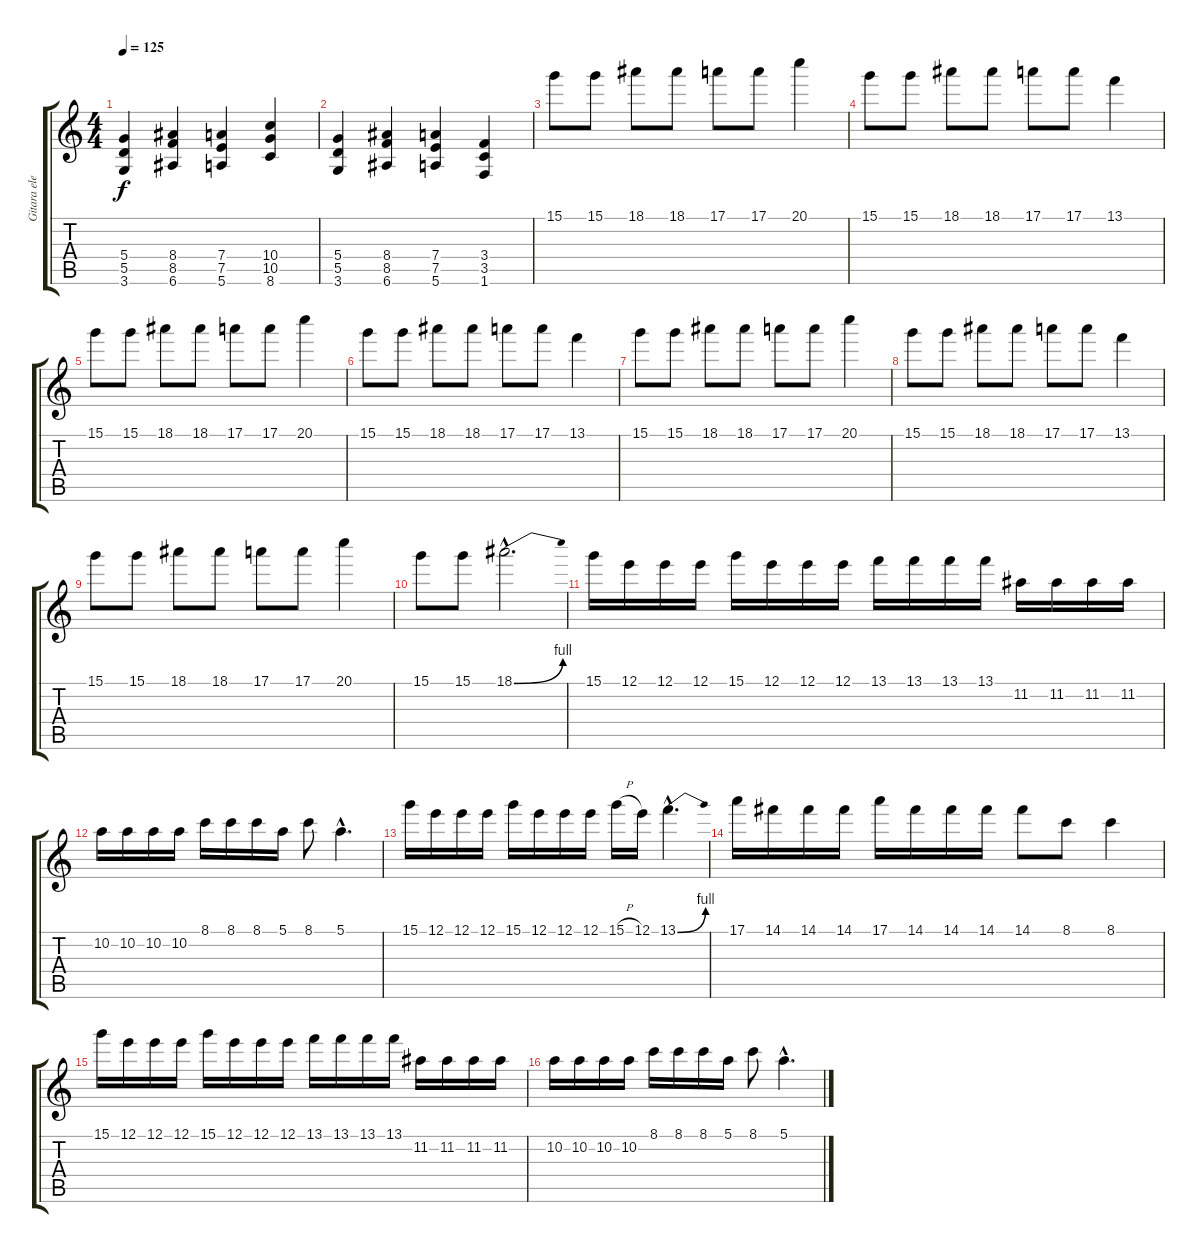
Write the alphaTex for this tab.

\track ("Gitara elektryczna" "Gitara ele") {instrument distortionguitar}
\staff {score tabs}
\tuning (E4 B3 G3 D3 A2 E2) {hide}
\ts (4 4)
\tempo 125
\clef g2
\ks c
(5.4 5.5 3.6).4{dy f} (8.4 8.5 6.6).4 (7.4 7.5 5.6).4 (10.4 10.5 8.6).4 |
(5.4 5.5 3.6).4 (8.4 8.5 6.6).4 (7.4 7.5 5.6).4 (3.4 3.5 1.6).4 |
15.1.8 15.1.8 18.1.8 18.1.8 17.1.8 17.1.8 20.1.4 |
15.1.8 15.1.8 18.1.8 18.1.8 17.1.8 17.1.8 13.1.4 |
15.1.8 15.1.8 18.1.8 18.1.8 17.1.8 17.1.8 20.1.4 |
15.1.8 15.1.8 18.1.8 18.1.8 17.1.8 17.1.8 13.1.4 |
15.1.8 15.1.8 18.1.8 18.1.8 17.1.8 17.1.8 20.1.4 |
15.1.8 15.1.8 18.1.8 18.1.8 17.1.8 17.1.8 13.1.4 |
15.1.8 15.1.8 18.1.8 18.1.8 17.1.8 17.1.8 20.1.4 |
15.1.8 15.1.8 18.1{be (bend 0 0 60 4) hac}.2{d} |
15.1.16 12.1.16 12.1.16 12.1.16 15.1.16 12.1.16 12.1.16 12.1.16 13.1.16 13.1.16 13.1.16 13.1.16 11.2.16 11.2.16 11.2.16 11.2.16 |
10.2.16 10.2.16 10.2.16 10.2.16 8.1.16 8.1.16 8.1.16 5.1.16 8.1.8 5.1{hac}.4{d} |
15.1.16 12.1.16 12.1.16 12.1.16 15.1.16 12.1.16 12.1.16 12.1.16 15.1{h}.16 12.1.16 13.1{be (bend 0 0 60 4) hac}.4{d} |
17.1.16 14.1.16 14.1.16 14.1.16 17.1.16 14.1.16 14.1.16 14.1.16 14.1.8 8.1.8 8.1.4 |
15.1.16 12.1.16 12.1.16 12.1.16 15.1.16 12.1.16 12.1.16 12.1.16 13.1.16 13.1.16 13.1.16 13.1.16 11.2.16 11.2.16 11.2.16 11.2.16 |
10.2.16 10.2.16 10.2.16 10.2.16 8.1.16 8.1.16 8.1.16 5.1.16 8.1.8 5.1{hac}.4{d}
